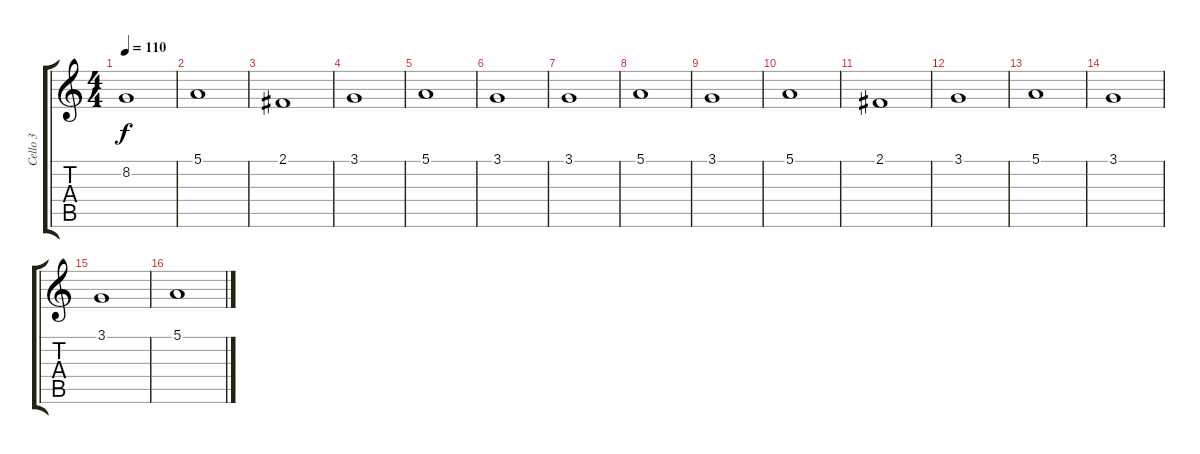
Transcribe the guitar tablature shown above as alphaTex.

\track ("Cello 3" "Cello 3") {instrument cello}
\staff {score tabs}
\tuning (E4 B3 G3 D3 A2 E2) {hide}
\ts (4 4)
\tempo 110
\clef g2
\ks c
8.2.1{dy f} |
5.1.1 |
2.1.1 |
3.1.1 |
5.1.1 |
3.1.1 |
3.1.1 |
5.1.1 |
3.1.1 |
5.1.1 |
2.1.1 |
3.1.1 |
5.1.1 |
3.1.1 |
3.1.1 |
5.1.1
